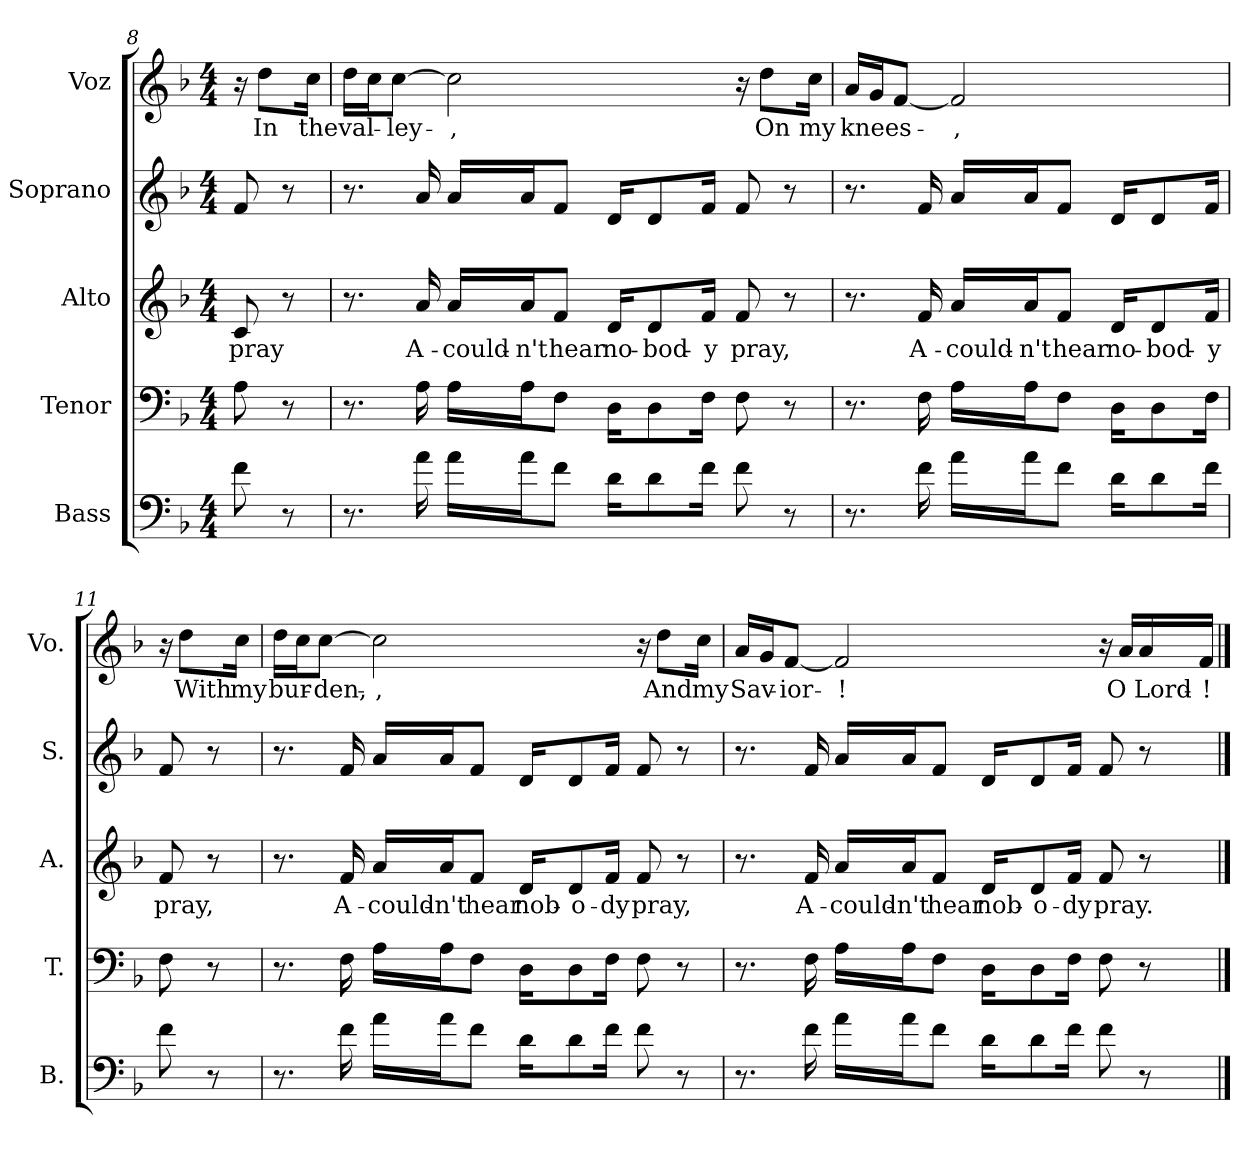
**kern	**kern	**kern	**text	**kern	**kern	**text
*part5	*part4	*part3	*part3	*part2	*part1	*part1
*staff5	*staff4	*staff3	*staff3	*staff2	*staff1	*staff1
*I"Bass	*I"Tenor	*I"Alto	*	*I"Soprano	*I"Voz	*
*I'B.	*I'T.	*I'A.	*	*I'S.	*I'Vo.	*
!!LO:PB:g=z
*clefF4	*clefF4	*clefG2	*	*clefG2	*clefG2	*
*ITrd7c12	*	*	*	*	*	*
*k[b-]	*k[b-]	*k[b-]	*	*k[b-]	*k[b-]	*
*M4/4	*M4/4	*M4/4	*	*M4/4	*M4/4	*
=8	=8	=8	=8	=8	=8	=8
!	!	!	!LO:LY:b	!	!	!
8F\	8A\	8c/	pray	8f/	16r	.
!	!	!	!	!	!	!LO:LY:b
.	.	.	.	.	8dd\L	In
8r	8r	8r	.	8r	.	.
!	!	!	!	!	!	!LO:LY:b
.	.	.	.	.	16cc\Jk	the
=9	=9	=9	=9	=9	=9	=9
!	!	!	!	!	!	!LO:LY:b
8.r	8.r	8.r	.	8.r	16dd\LL	val-
.	.	.	.	.	16cc\J	.
!	!	!	!	!	!	!LO:LY:b
.	.	.	.	.	[8cc\J	-ley-
!	!	!	!LO:LY:b	!	!	!
16A\	16A\	16a/	A-	16a/	.	.
!	!	!	!LO:LY:b	!	!	!LO:LY:b
16A\LL	16A\LL	16a/LL	-could-	16a/LL	2cc\]	-,
!	!	!	!LO:LY:b	!	!	!
16A\J	16A\J	16a/J	-n't	16a/J	.	.
!	!	!	!LO:LY:b	!	!	!
8F\J	8F\J	8f/J	hear	8f/J	.	.
!	!	!	!LO:LY:b	!	!	!
16D\KL	16D\KL	16d/KL	no-	16d/KL	.	.
!	!	!	!LO:LY:b	!	!	!
8D\	8D\	8d/	-bod-	8d/	.	.
!	!	!	!LO:LY:b	!	!	!
16F\Jk	16F\Jk	16f/Jk	-y	16f/Jk	.	.
!	!	!	!LO:LY:b	!	!	!
8F\	8F\	8f/	pray,	8f/	16r	.
!	!	!	!	!	!	!LO:LY:b
.	.	.	.	.	8dd\L	On
8r	8r	8r	.	8r	.	.
!	!	!	!	!	!	!LO:LY:b
.	.	.	.	.	16cc\Jk	my
=10	=10	=10	=10	=10	=10	=10
!	!	!	!	!	!	!LO:LY:b
8.r	8.r	8.r	.	8.r	16a/LL	knees-
.	.	.	.	.	16g/J	.
.	.	.	.	.	[8f/J	.
!	!	!	!LO:LY:b	!	!	!
16F\	16F\	16f/	A-	16f/	.	.
!	!	!	!LO:LY:b	!	!	!LO:LY:b
16A\LL	16A\LL	16a/LL	-could-	16a/LL	2f/]	-,
!	!	!	!LO:LY:b	!	!	!
16A\J	16A\J	16a/J	-n't	16a/J	.	.
!	!	!	!LO:LY:b	!	!	!
8F\J	8F\J	8f/J	hear	8f/J	.	.
!	!	!	!LO:LY:b	!	!	!
16D\KL	16D\KL	16d/KL	no-	16d/KL	.	.
!	!	!	!LO:LY:b	!	!	!
8D\	8D\	8d/	-bod-	8d/	.	.
!	!	!	!LO:LY:b	!	!	!
16F\Jk	16F\Jk	16f/Jk	-y	16f/Jk	.	.
!!LO:LB:g=z
=11	=11	=11	=11	=11	=11	=11
!	!	!	!LO:LY:b	!	!	!
8F\	8F\	8f/	pray,	8f/	16r	.
!	!	!	!	!	!	!LO:LY:b
.	.	.	.	.	8dd\L	With
8r	8r	8r	.	8r	.	.
!	!	!	!	!	!	!LO:LY:b
.	.	.	.	.	16cc\Jk	my
=12	=12	=12	=12	=12	=12	=12
!	!	!	!	!	!	!LO:LY:b
8.r	8.r	8.r	.	8.r	16dd\LL	bur-
.	.	.	.	.	16cc\J	.
!	!	!	!	!	!	!LO:LY:b
.	.	.	.	.	[8cc\J	-den,-
!	!	!	!LO:LY:b	!	!	!
16F\	16F\	16f/	A-	16f/	.	.
!	!	!	!LO:LY:b	!	!	!LO:LY:b
16A\LL	16A\LL	16a/LL	-could-	16a/LL	2cc\]	,
!	!	!	!LO:LY:b	!	!	!
16A\J	16A\J	16a/J	-n't	16a/J	.	.
!	!	!	!LO:LY:b	!	!	!
8F\J	8F\J	8f/J	hear	8f/J	.	.
!	!	!	!LO:LY:b	!	!	!
16D\KL	16D\KL	16d/KL	nob-	16d/KL	.	.
!	!	!	!LO:LY:b	!	!	!
8D\	8D\	8d/	-o-	8d/	.	.
!	!	!	!LO:LY:b	!	!	!
16F\Jk	16F\Jk	16f/Jk	-dy	16f/Jk	.	.
!	!	!	!LO:LY:b	!	!	!
8F\	8F\	8f/	pray,	8f/	16r	.
!	!	!	!	!	!	!LO:LY:b
.	.	.	.	.	8dd\L	And
8r	8r	8r	.	8r	.	.
!	!	!	!	!	!	!LO:LY:b
.	.	.	.	.	16cc\Jk	my
=13	=13	=13	=13	=13	=13	=13
!	!	!	!	!	!	!LO:LY:b
8.r	8.r	8.r	.	8.r	16a/LL	Sav-
.	.	.	.	.	16g/J	.
!	!	!	!	!	!	!LO:LY:b
.	.	.	.	.	[8f/J	-ior-
!	!	!	!LO:LY:b	!	!	!
16F\	16F\	16f/	A-	16f/	.	.
!	!	!	!LO:LY:b	!	!	!LO:LY:b
16A\LL	16A\LL	16a/LL	-could-	16a/LL	2f/]	-!
!	!	!	!LO:LY:b	!	!	!
16A\J	16A\J	16a/J	-n't	16a/J	.	.
!	!	!	!LO:LY:b	!	!	!
8F\J	8F\J	8f/J	hear	8f/J	.	.
!	!	!	!LO:LY:b	!	!	!
16D\KL	16D\KL	16d/KL	nob-	16d/KL	.	.
!	!	!	!LO:LY:b	!	!	!
8D\	8D\	8d/	-o-	8d/	.	.
!	!	!	!LO:LY:b	!	!	!
16F\Jk	16F\Jk	16f/Jk	-dy	16f/Jk	.	.
!	!	!	!LO:LY:b	!	!	!
8F\	8F\	8f/	pray.	8f/	16r	.
!	!	!	!	!	!	!LO:LY:b
.	.	.	.	.	16a/LL	O
!	!	!	!	!	!	!LO:LY:b
8r	8r	8r	.	8r	16a/	Lord-
!	!	!	!	!	!	!LO:LY:b
.	.	.	.	.	16f/JJ	-!
==	==	==	==	==	==	==
*-	*-	*-	*-	*-	*-	*-
